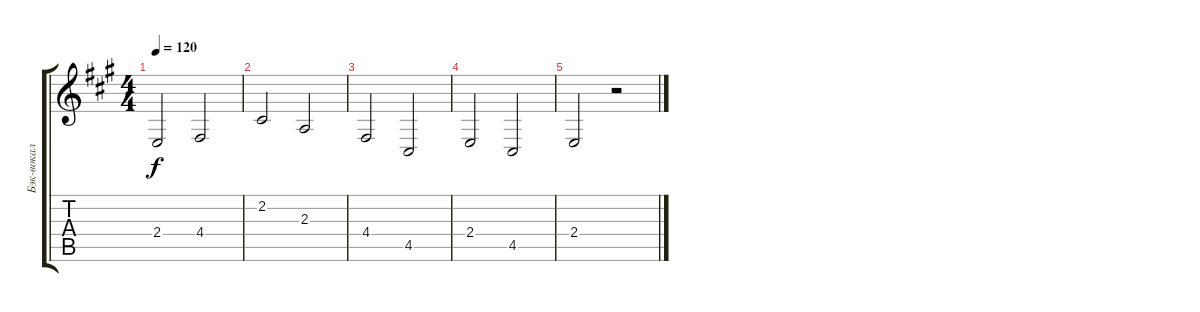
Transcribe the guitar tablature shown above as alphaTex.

\track ("Бэк-вокал" "Бэк-вокал") {instrument choiraahs}
\staff {score tabs}
\tuning (E4 B3 G3 D3 A2 E2) {hide}
\ts (4 4)
\tempo 120
\clef g2
\ks f#minor
2.4.2{dy f} 4.4.2 |
2.2.2 2.3.2 |
4.4.2 4.5.2 |
2.4.2 4.5.2 |
2.4.2 r.2
